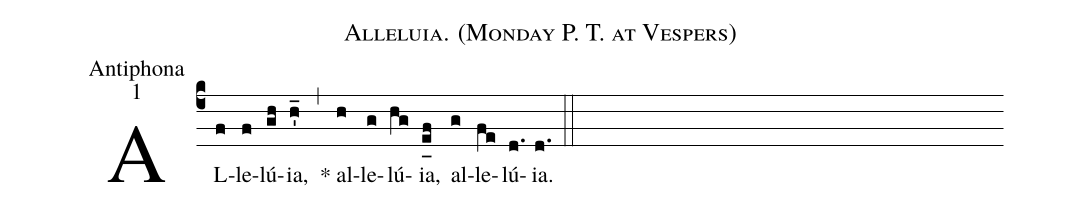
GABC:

name:Alleluia. (Monday P. T. at Vespers);
office-part:Antiphona;
mode:1;
%%
(c4) AL(f)le(f)lú(gh){ia},(h'_) (,) * al(h)le(g)lú(hg){ia},(e_[uh:l]f) al(g)le(fe)lú(d.){ia}.(d.) (::)
% <eu>E(h) u(h) o(g) u(f) a(g) e.</eu>(ghg.) (::)
